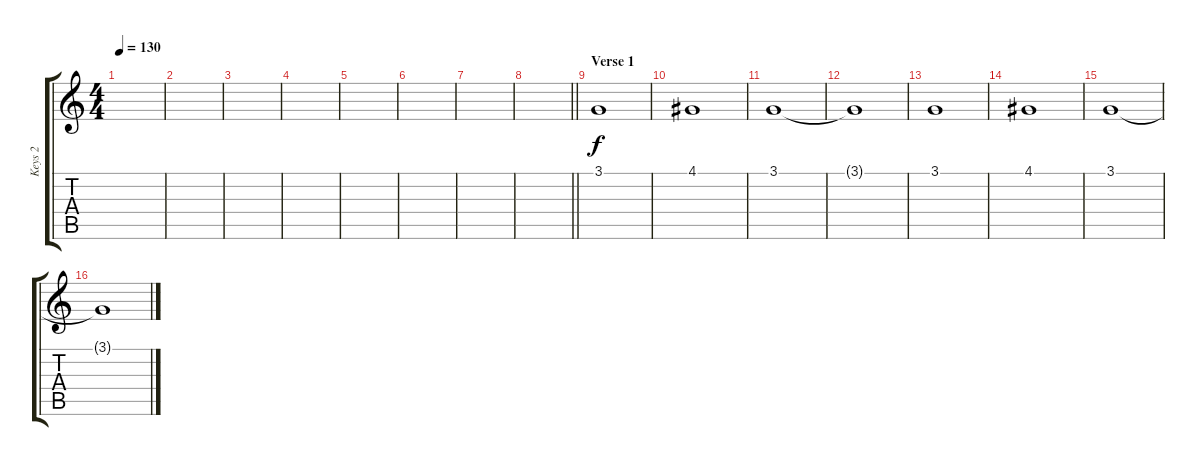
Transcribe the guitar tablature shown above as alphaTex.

\track ("Keys 2" "Keys 2") {instrument lead2sawtooth}
\staff {score tabs}
\tuning (E4 B3 G3 D3 A2 E2) {hide}
\ts (4 4)
\section ("" "")
\tempo 130
\clef g2
\ks c
|
|
|
|
|
|
|
\barLineRight lightlight
|
\section ("" "Verse 1")
3.1.1 |
4.1.1 |
3.1.1 |
3.1{t}.1 |
3.1.1 |
4.1.1 |
3.1.1 |
3.1{t}.1
